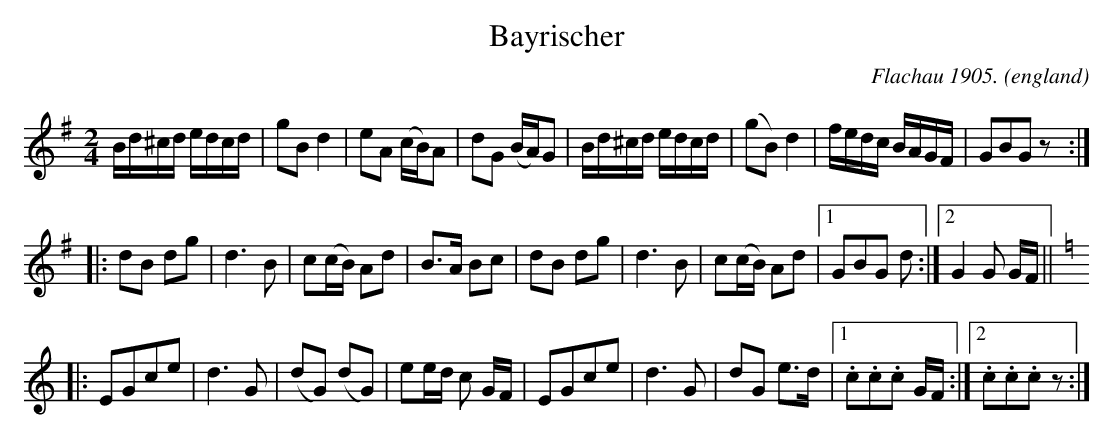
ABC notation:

X:1
T:Bayrischer
O:england
C:Flachau 1905.
M:2/4
L:1/16
K:G
Bd^cd edcd|g2B2d4|e2A2 (cB)A2|d2G2 (BA)G2|\
Bd^cd edcd|(g2B2)d4|fedc BAGF|G2B2G2z2:|
|:d2B2 d2g2|d6B2|c2(cB) A2d2|B3A B2c2|d2B2 d2g2|\
d6B2|c2(cB) A2d2|1G2B2G2 d2:|2G4G2 GF||
K:C
|:E2G2c2e2|d6G2|(d2G2) (d2G2)|e2ed c2 GF|E2G2c2e2|\
d6G2|d2G2 e2>d2|1.c2.c2.c2 GF:|2.c2.c2.c2z2:|
